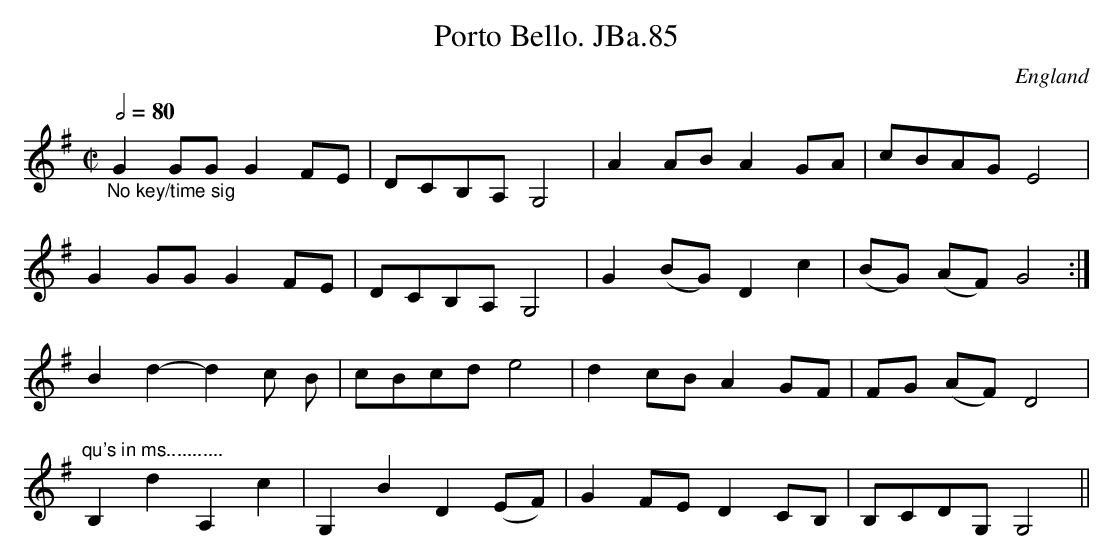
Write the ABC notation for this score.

X:1
T:Porto Bello. JBa.85
M:C|
L:1/8
Q:1/2=80
O:England
K:G major
"_No key/time sig" G2 GG G2 FE | DCB,A, G,4 |\
A2AB A2 GA | cBAGE4 |!
G2 GG G2 FE | DCB,A,G,4 | G2 (BG) D2 c2 | (BG) (AF) G4 :|!
B2 d2-d2 c B | cBcd e4 | d2 cB A2 GF | FG (AF) D4 |!
"qu's in ms..........."B,2d2 A,2c2 |\
G,2B2 D2 (EF) | G2 FE D2 CB, | B,CDG, G,4 ||!
